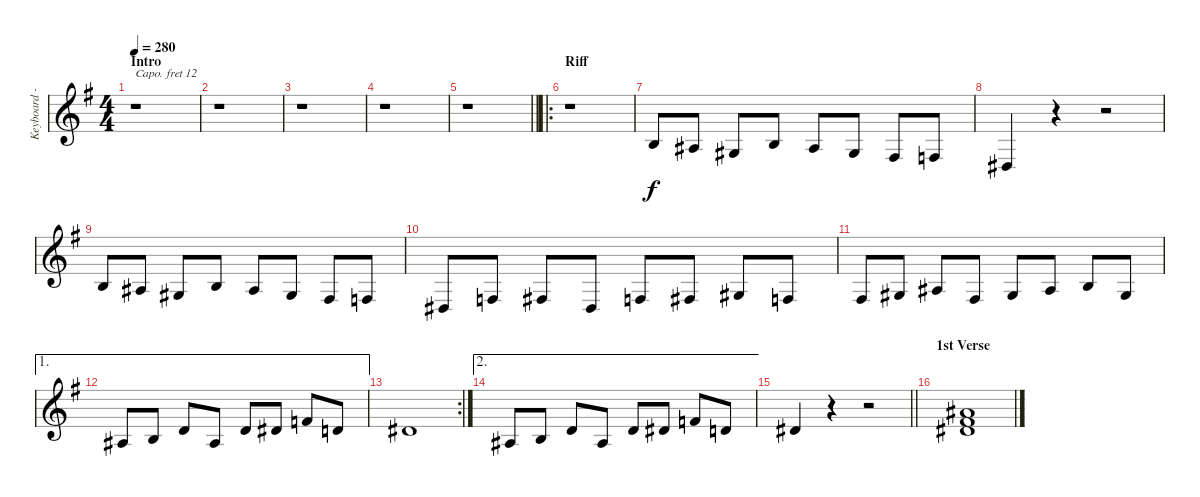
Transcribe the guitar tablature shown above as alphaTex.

\track ("Keyboard - Derek Sherinian" "Keyboard -") {instrument drawbarorgan}
\staff {score}
\capo 12
\tuning (Eb4 Bb3 Gb3 Db3 Ab2 Eb2) {hide}
\ts (4 4)
\section ("" "Intro")
\tempo 280
\clef g2
\ks eminor
r.1{dy f instrument drawbarorgan} |
r.1 |
r.1 |
r.1 |
\barLineRight lightlight
r.1 |
\ro
\section ("" "Riff")
r.1 |
3.5.8 2.5.8 0.5.8 3.5.8 2.5.8 0.5.8 3.6.8 2.6.8 |
0.6.4 r.4 r.2 |
3.5.8 2.5.8 0.5.8 3.5.8 2.5.8 0.5.8 3.6.8 2.6.8 |
0.6.8 2.6.8 3.6.8 0.6.8 2.6.8 3.6.8 0.5.8 2.6.8 |
3.6.8 0.5.8 2.5.8 3.6.8 0.5.8 2.5.8 3.5.8 0.5.8 |
\ae 1
2.5.8 3.5.8 1.4.8 2.5.8 1.4.8 2.4.8 4.4.8 1.4.8 |
\rc 2
2.4.1 |
\ae 2
2.5.8 3.5.8 1.4.8 2.5.8 1.4.8 2.4.8 4.4.8 1.4.8 |
\barLineRight lightlight
2.4.4 r.4 r.2 |
\section ("" "1st Verse")
(0.2 0.3 2.4).1
